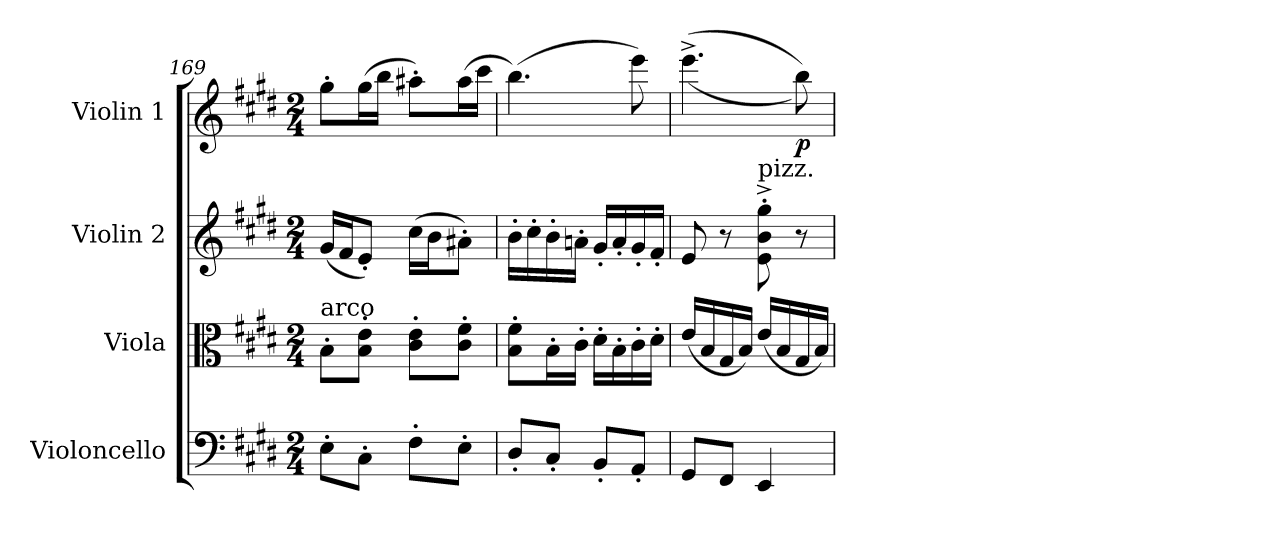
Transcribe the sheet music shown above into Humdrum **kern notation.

**kern	**kern	**kern	**kern	**dynam
*part4	*part3	*part2	*part1	*part1
*staff4	*staff3	*staff2	*staff1	*staff1
*I"Violoncello	*I"Viola	*I"Violin 2	*I"Violin 1	*
*I'Vc	*I'Vla	*I'Vln	*I'Vln	*
!!LO:LB:g=z
*clefF4	*clefC3	*clefG2	*clefG2	*
*k[f#c#g#d#]	*k[f#c#g#d#]	*k[f#c#g#d#]	*k[f#c#g#d#]	*
*M2/4	*M2/4	*M2/4	*M2/4	*
=169	=169	=169	=169	=169
!	!LO:TX:a:t=arco	!	!	!
8E'\L	8B'\L	(16g#/LL	8gg#'\L	.
.	.	16f#/J	.	.
8C#'\J	8B\' 8e\'J	8e'/J)	(16gg#\L	.
.	.	.	16bb\JJ	.
8F#'\L	8c#\' 8e\'L	(16cc#\LL	8aa#X'\L)	.
.	.	16b\J	.	.
8E'\J	8c#\' 8f#\'J	8a#X'\J)	(16aa#\L	.
.	.	.	16ccc#\JJ	.
=170	=170	=170	=170	=170
8D#'/L	8B\' 8f#\'L	16b'\LL	(4.bb\)	.
.	.	16cc#'\	.	.
8C#'/J	16B'\L	16b'\	.	.
.	16c#'\JJ	16an'\JJ	.	.
8BB'/L	16d#'\LL	16g#'/LL	.	.
.	16B'\	16a'/	.	.
8AA'/J	16c#'\	16g#'/	8eee\)	.
.	16d#'\JJ	16f#'/JJ	.	.
=171	=171	=171	=171	=171
8GG#/L	(16e/LL	8e/	((4.eee^\	.
.	16B/	.	.	.
8FF#/J	16G#/	8r	.	.
.	16B/JJ)	.	.	.
!	!	!LO:TX:a:t=pizz.	!	!
4EE/	(16e/LL	8e\'^ 8b\'^ 8gg#\'^	.	.
.	16B/	.	.	.
!	!	!	!	!LO:DY:b
.	16G#/	8r	8bb\))	p
.	16B/JJ)	.	.	.
=	=	=	=	=
*-	*-	*-	*-	*-
